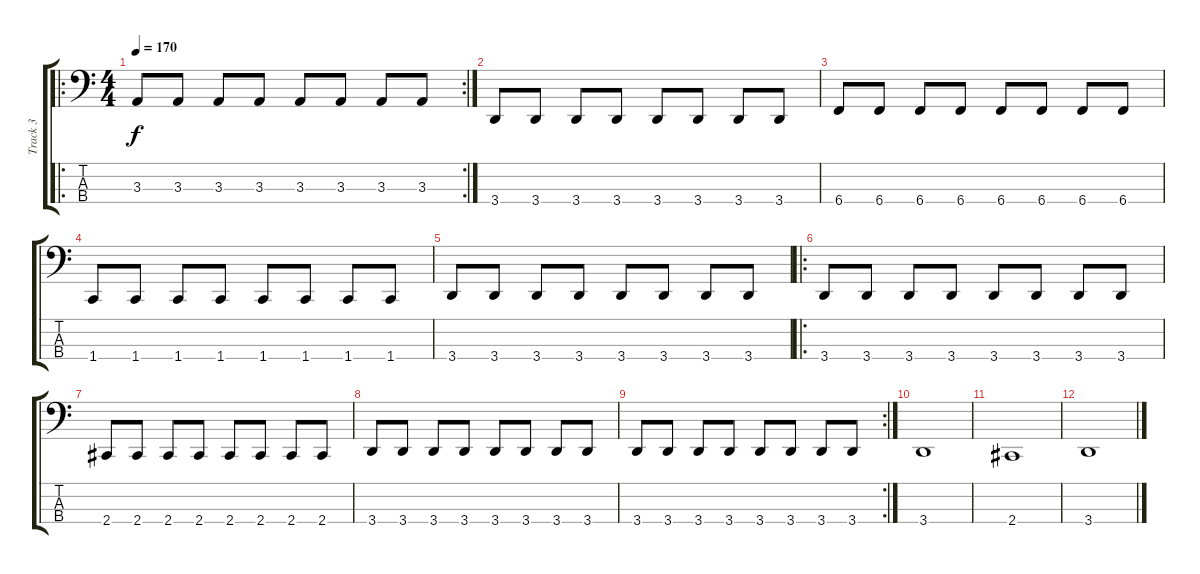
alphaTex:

\track ("Track 3" "Track 3") {instrument electricbasspick}
\staff {score tabs}
\tuning (E2 B1 Gb1 B0) {hide}
\ro
\rc 2
\ts (4 4)
\tempo 170
\clef f4
\ks c
3.3.8{dy f} 3.3.8 3.3.8 3.3.8 3.3.8 3.3.8 3.3.8 3.3.8 |
3.4.8 3.4.8 3.4.8 3.4.8 3.4.8 3.4.8 3.4.8 3.4.8 |
6.4.8 6.4.8 6.4.8 6.4.8 6.4.8 6.4.8 6.4.8 6.4.8 |
1.4.8 1.4.8 1.4.8 1.4.8 1.4.8 1.4.8 1.4.8 1.4.8 |
3.4.8 3.4.8 3.4.8 3.4.8 3.4.8 3.4.8 3.4.8 3.4.8 |
\ro
3.4.8 3.4.8 3.4.8 3.4.8 3.4.8 3.4.8 3.4.8 3.4.8 |
2.4.8 2.4.8 2.4.8 2.4.8 2.4.8 2.4.8 2.4.8 2.4.8 |
3.4.8 3.4.8 3.4.8 3.4.8 3.4.8 3.4.8 3.4.8 3.4.8 |
\rc 2
3.4.8 3.4.8 3.4.8 3.4.8 3.4.8 3.4.8 3.4.8 3.4.8 |
3.4.1 |
2.4.1 |
3.4.1
